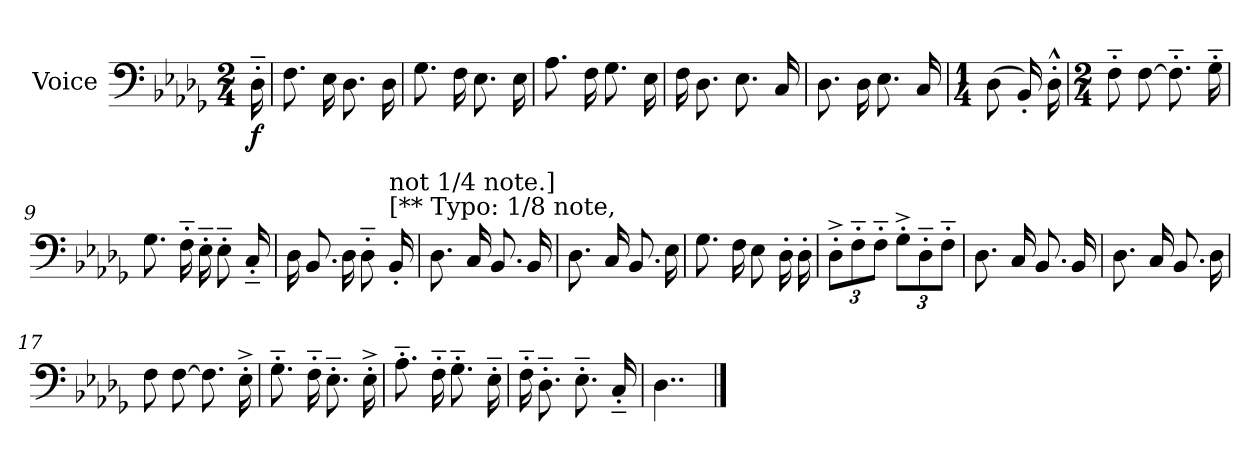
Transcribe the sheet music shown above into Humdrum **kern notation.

**kern	**dynam
*part1	*part1
*staff1	*staff1
*I"Voice	*
*I'Vo.	*
*clefF4	*
*k[b-e-a-d-g-]	*
*M2/4	*
*MM80	*
=1	=1
!	!LO:DY:b
16D-'~\	f
=2	=2
8.F\	.
16E-\	.
8.D-\	.
16D-\	.
=3	=3
8.G-\	.
16F\	.
8.E-\	.
16E-\	.
=4	=4
8.A-\	.
16F\	.
8.G-\	.
16E-\	.
=5	=5
16F\	.
8.D-\	.
8.E-\	.
16C/	.
!!LO:LB:g=z
=6	=6
8.D-\	.
16D-\	.
8.E-\	.
16C/	.
=7	=7
*M1/4	*
(>8D-\	.
16BB-'/)	.
16D-'^^\	.
=8	=8
*M2/4	*
8F'~\	.
[8F\	.
8.F'~\]	.
16G-'~\	.
=9	=9
8.G-\	.
16F'~\	.
16E-'~\	.
8E-'~\	.
16C'~/	.
!!LO:LB:g=z
=10	=10
16D-\	.
8.BB-/	.
16D-\	.
8D-'~\	.
!LO:TX:a:t=[** Typo&colon; 1/8 note,	!
!LO:TX:a:t=not 1/4 note.]	!
16BB-'/	.
=11	=11
8.D-\	.
16C/	.
8.BB-/	.
16BB-/	.
=12	=12
8.D-\	.
16C/	.
8.BB-/	.
16E-\	.
=13	=13
8.G-\	.
16F\	.
8E-\	.
16D-'\	.
16D-'\	.
!!LO:LB:g=z
=14	=14
*Xbrackettup	*
12D-'^\L	.
12F'~\	.
12F'~\J	.
12G-'^\L	.
12D-'~\	.
12F'~\J	.
=15	=15
8.D-\	.
16C/	.
8.BB-/	.
16BB-/	.
=16	=16
8.D-\	.
16C/	.
8.BB-/	.
16D-\	.
!!LO:LB:g=z
=17	=17
8F\	.
[8F\	.
8.F\]	.
16E-'^\	.
=18	=18
8.G-'~\	.
16F'~\	.
8.E-'~\	.
16E-'^\	.
=19	=19
8.A-'~\	.
16F'~\	.
8.G-'~\	.
16E-'~\	.
=20	=20
16F'~\	.
8.D-'~\	.
8.E-'~\	.
16C'~/	.
=21	=21
4..D-\	.
==	==
*-	*-
